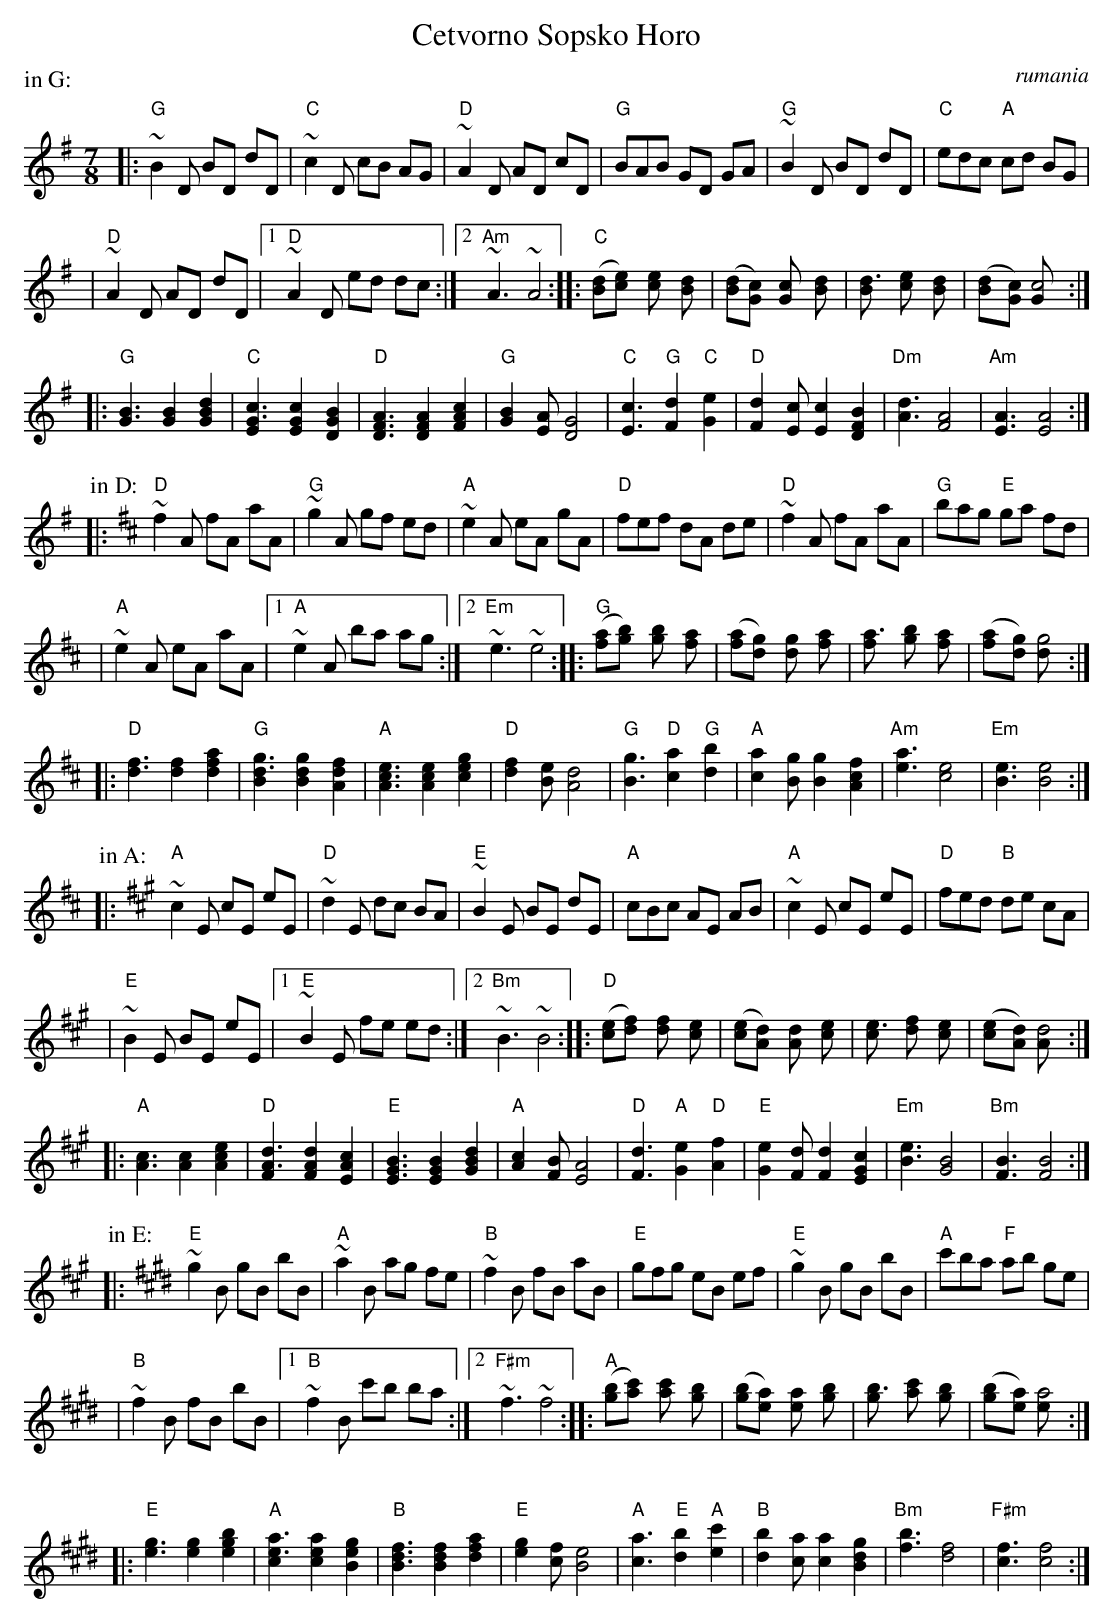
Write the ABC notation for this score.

X:1
T: Cetvorno Sopsko Horo
O:rumania
M: 7/8
L: 1/8
P: in G:
K: G
|: "G"~B2D BD dD | "C"~c2D cB AG \
| "D"~A2D AD cD | "G"BAB GD GA \
| "G"~B2D BD dD | "C"edc "A"cd BG |
| "D"~A2D AD dD |1 "D"~A2D ed dc :|2 "Am"~A3 ~A4 :| \
|: "C"([dB][e2c]) [e2c] [d2B] | ([dB][c2G]) [c2G] [d2B] \
| [d3B] [e2c] [d2B] | ([d2B][cG]) [c4G] :|
|: "G"[B3G3] [B2G2] [d2B2G2] \
| "C"[c3G3E2] [c2G2E2] [B2G2D2] \
| "D"[A3F3D3] [A2F2D2] [c2A2F2] \
| "G"[B2G2][AE] [G4D4] \
| "C"[c3E3] "G"[d2F2] "C"[e2G2] \
| "D"[d2F2][cE] [c2E2] [B2F2D2] \
| "Dm"[d3A3] [A4F4] \
| "Am"[A3E3] [A4E4] :|
P: in D:
K: D
|: "D"~f2A fA aA | "G"~g2A gf ed \
| "A"~e2A eA gA | "D"fef dA de \
| "D"~f2A fA aA | "G"bag "E"ga fd |
| "A"~e2A eA aA |1 "A"~e2A ba ag :|2 "Em"~e3 ~e4 :| \
|: "G"([af][b2g]) [b2g] [a2f] | ([af][g2d]) [g2d] [a2f] \
| [a3f] [b2g] [a2f] | ([a2f][gd]) [g4d] :|
|: "D"[f3d3] [f2d2] [a2f2d2] \
| "G"[g3d3B2] [g2d2B2] [f2d2A2] \
| "A"[e3c3A3] [e2c2A2] [g2e2c2] \
| "D"[f2d2][eB] [d4A4] \
| "G"[g3B3] "D"[a2c2] "G"[b2d2] \
| "A"[a2c2][gB] [g2B2] [f2c2A2] \
| "Am"[a3e3] [e4c4] \
| "Em"[e3B3] [e4B4] :|
P: in A:
K: A
|: "A"~c2E cE eE | "D"~d2E dc BA \
| "E"~B2E BE dE | "A"cBc AE AB \
| "A"~c2E cE eE | "D"fed "B"de cA |
| "E"~B2E BE eE |1 "E"~B2E fe ed :|2 "Bm"~B3 ~B4 :| \
|: "D"([ec][f2d]) [f2d] [e2c] | ([ec][d2A]) [d2A] [e2c] \
| [e3c] [f2d] [e2c] | ([e2c][dA]) [d4A] :|
|: "A"[c3A3] [c2A2] [e2c2A2] \
| "D"[d3A3F2] [d2A2F2] [c2A2E2] \
| "E"[B3G3E3] [B2G2E2] [d2B2G2] \
| "A"[c2A2][BF] [A4E4] \
| "D"[d3F3] "A"[e2G2] "D"[f2A2] \
| "E"[e2G2][dF] [d2F2] [c2G2E2] \
| "Em"[e3B3] [B4G4] \
| "Bm"[B3F3] [B4F4] :|
P: in E:
K: E
|: "E"~g2B gB bB | "A"~a2B ag fe \
| "B"~f2B fB aB | "E"gfg eB ef \
| "E"~g2B gB bB | "A"c'ba "F"ab ge |
| "B"~f2B fB bB |1 "B"~f2B c'b ba :|2 "F#m"~f3 ~f4 :| \
|: "A"([bg][c'2a]) [c'2a] [b2g] | ([bg][a2e]) [a2e] [b2g] \
| [b3g] [c'2a] [b2g] | ([b2g][ae]) [a4e] :|
|: "E"[g3e3] [g2e2] [b2g2e2] \
| "A"[a3e3c2] [a2e2c2] [g2e2B2] \
| "B"[f3d3B3] [f2d2B2] [a2f2d2] \
| "E"[g2e2][fc] [e4B4] \
| "A"[a3c3] "E"[b2d2] "A"[c'2e2] \
| "B"[b2d2][ac] [a2c2] [g2d2B2] \
| "Bm"[b3f3] [f4d4] \
| "F#m"[f3c3] [f4c4] :|
